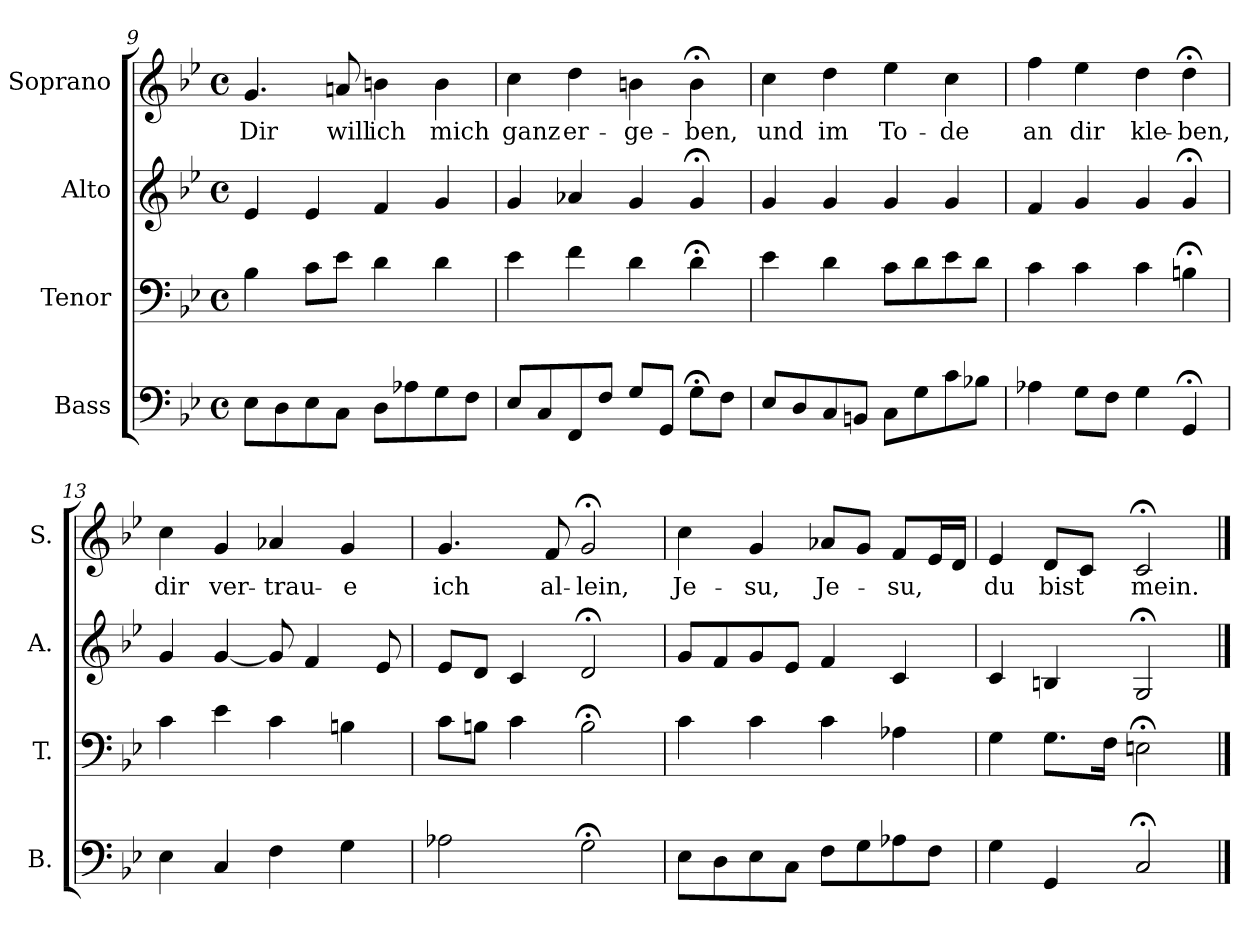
**kern	**kern	**kern	**kern	**text
*part4	*part3	*part2	*part1	*part1
*staff4	*staff3	*staff2	*staff1	*staff1
*I"Bass	*I"Tenor	*I"Alto	*I"Soprano	*
*I'B.	*I'T.	*I'A.	*I'S.	*
!!LO:PB:g=z
*clefF4	*clefF4	*clefG2	*clefG2	*
*k[b-e-]	*k[b-e-]	*k[b-e-]	*k[b-e-]	*
*B-:	*B-:	*B-:	*g:	*
*M4/4	*M4/4	*M4/4	*M4/4	*
*met(c)	*met(c)	*met(c)	*met(c)	*
=9	=9	=9	=9	=9
!	!	!	!	!LO:LY:b
8E-\L	4B-\	4e-/	4.g/	Dir
8D\	.	.	.	.
8E-\	8c\L	4e-/	.	.
!	!	!	!	!LO:LY:b
8C\J	8e-\J	.	8an/	will
!	!	!	!	!LO:LY:b
8D\L	4d\	4f/	4bn\	ich
8A-X\	.	.	.	.
!	!	!	!	!LO:LY:b
8G\	4d\	4g/	4b\	mich
8F\J	.	.	.	.
=10	=10	=10	=10	=10
!	!	!	!	!LO:LY:b
8E-/L	4e-\	4g/	4cc\	ganz
8C/	.	.	.	.
!	!	!	!	!LO:LY:b
8FF/	4f\	4a-X/	4dd\	er-
8F/J	.	.	.	.
!	!	!	!	!LO:LY:b
8G/L	4d\	4g/	4bn\	-ge-
8GG/J	.	.	.	.
!	!	!	!	!LO:LY:b
8G;<\L	4d;<\	4g;</	4b;<\	-ben,
8F\J	.	.	.	.
=11	=11	=11	=11	=11
!	!	!	!	!LO:LY:b
8E-/L	4e-\	4g/	4cc\	und
8D/	.	.	.	.
!	!	!	!	!LO:LY:b
8C/	4d\	4g/	4dd\	im
8BBn/J	.	.	.	.
!	!	!	!	!LO:LY:b
8C\L	8c\L	4g/	4ee-\	To-
8G\	8d\	.	.	.
!	!	!	!	!LO:LY:b
8c\	8e-\	4g/	4cc\	-de
8B-X\J	8d\J	.	.	.
=12	=12	=12	=12	=12
!	!	!	!	!LO:LY:b
4A-X\	4c\	4f/	4ff\	an
!	!	!	!	!LO:LY:b
8G\L	4c\	4g/	4ee-\	dir
8F\J	.	.	.	.
!	!	!	!	!LO:LY:b
4G\	4c\	4g/	4dd\	kle-
!	!	!	!	!LO:LY:b
4GG;</	4Bn;<\	4g;</	4dd;<\	-ben,
!!LO:LB:g=z
=13	=13	=13	=13	=13
!	!	!	!	!LO:LY:b
4E-\	4c\	4g/	4cc\	dir
!	!	!	!	!LO:LY:b
4C/	4e-\	[4g/	4g/	ver-
!	!	!	!	!LO:LY:b
4F\	4c\	8g/]	4a-X/	-trau-
.	.	4f/	.	.
!	!	!	!	!LO:LY:b
4G\	4Bn\	.	4g/	-e
.	.	8e-/	.	.
=14	=14	=14	=14	=14
!	!	!	!	!LO:LY:b
2A-X\	8c\L	8e-/L	4.g/	ich
.	8Bn\J	8d/J	.	.
.	4c\	4c/	.	.
!	!	!	!	!LO:LY:b
.	.	.	8f/	al-
!	!	!	!	!LO:LY:b
2G;<\	2B;<\	2d;</	2g;</	-lein,
=15	=15	=15	=15	=15
!	!	!	!	!LO:LY:b
8E-\L	4c\	8g/L	4cc\	Je-
8D\	.	8f/	.	.
!	!	!	!	!LO:LY:b
8E-\	4c\	8g/	4g/	-su,
8C\J	.	8e-/J	.	.
!	!	!	!	!LO:LY:b
8F\L	4c\	4f/	8a-X/L	Je-
8G\	.	.	8g/J	.
!	!	!	!	!LO:LY:b
8A-X\	4A-X\	4c/	8f/L	-su,
8F\J	.	.	16e-/L	.
.	.	.	16d/JJ	.
=16	=16	=16	=16	=16
!	!	!	!	!LO:LY:b
4G\	4G\	4c/	4e-/	du
!	!	!	!	!LO:LY:b
4GG/	8.G\L	4Bn/	8d/L	bist
.	.	.	8c/J	.
.	16F\Jk	.	.	.
!	!	!	!	!LO:LY:b
2C;</	2En;<\	2G;</	2c;</	mein.
==	==	==	==	==
*-	*-	*-	*-	*-
